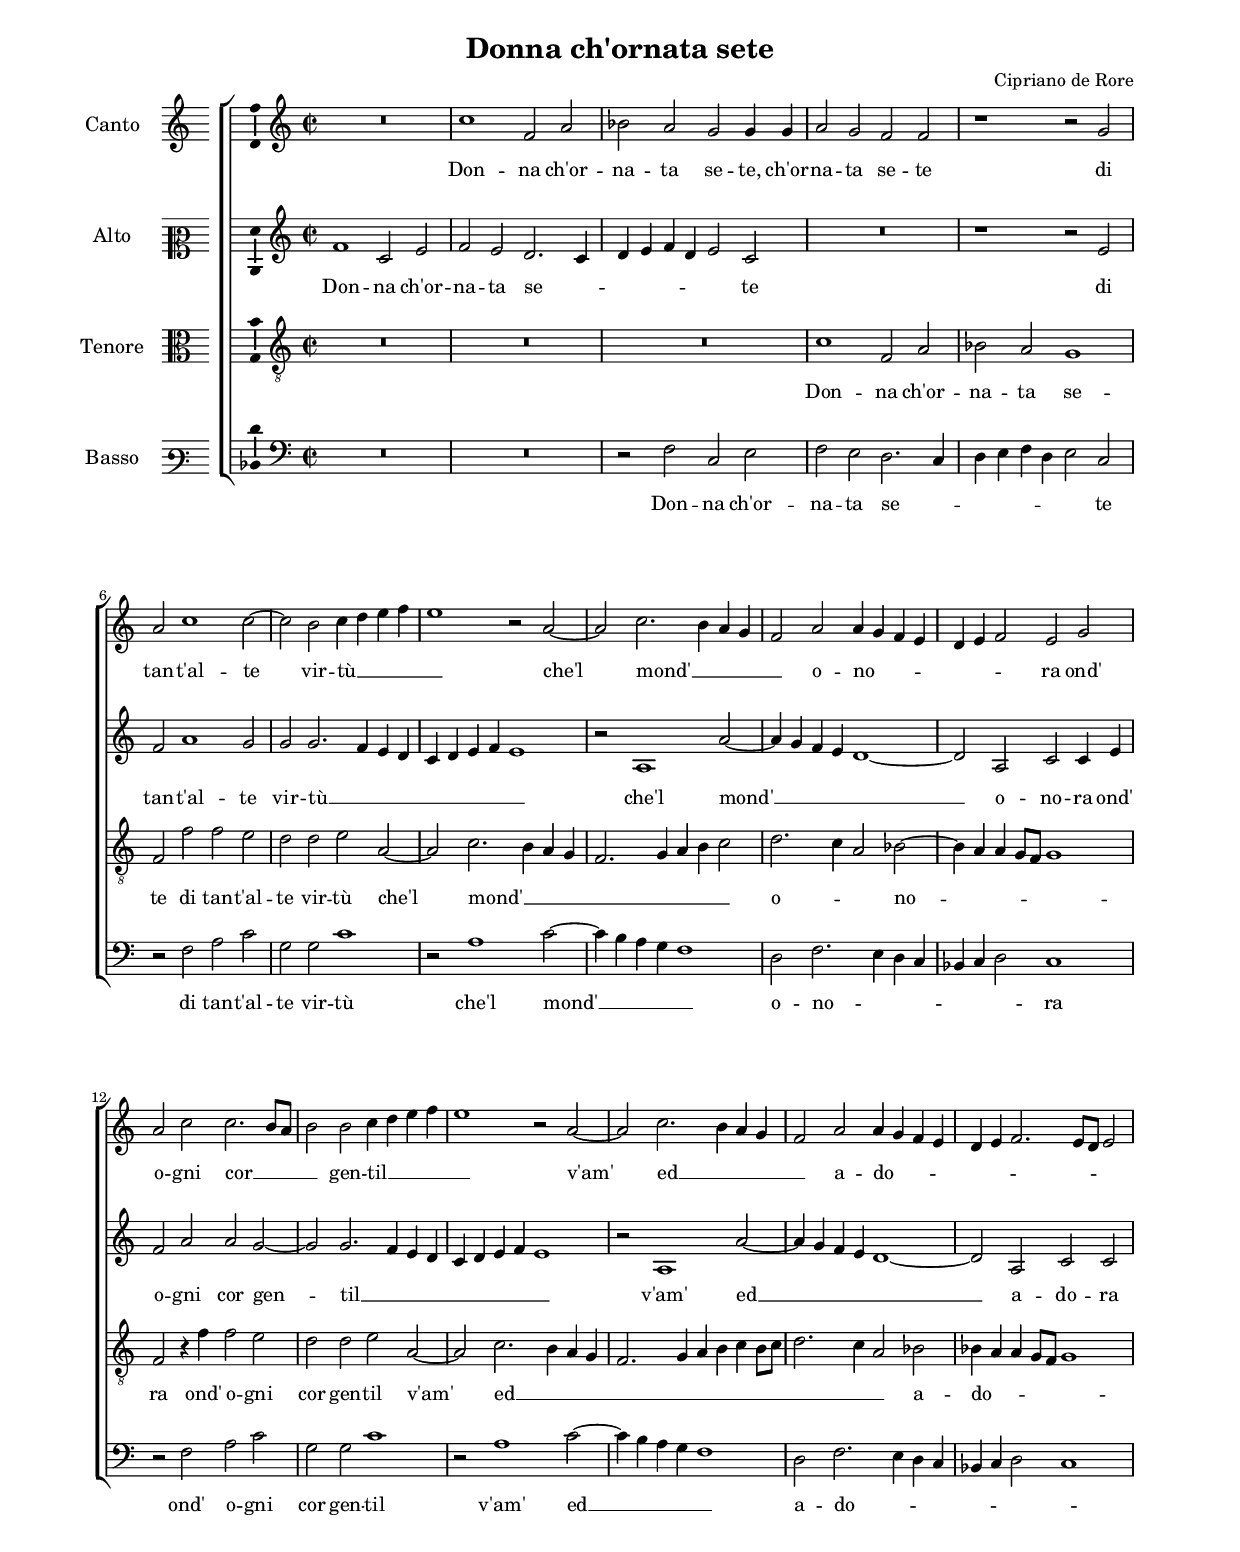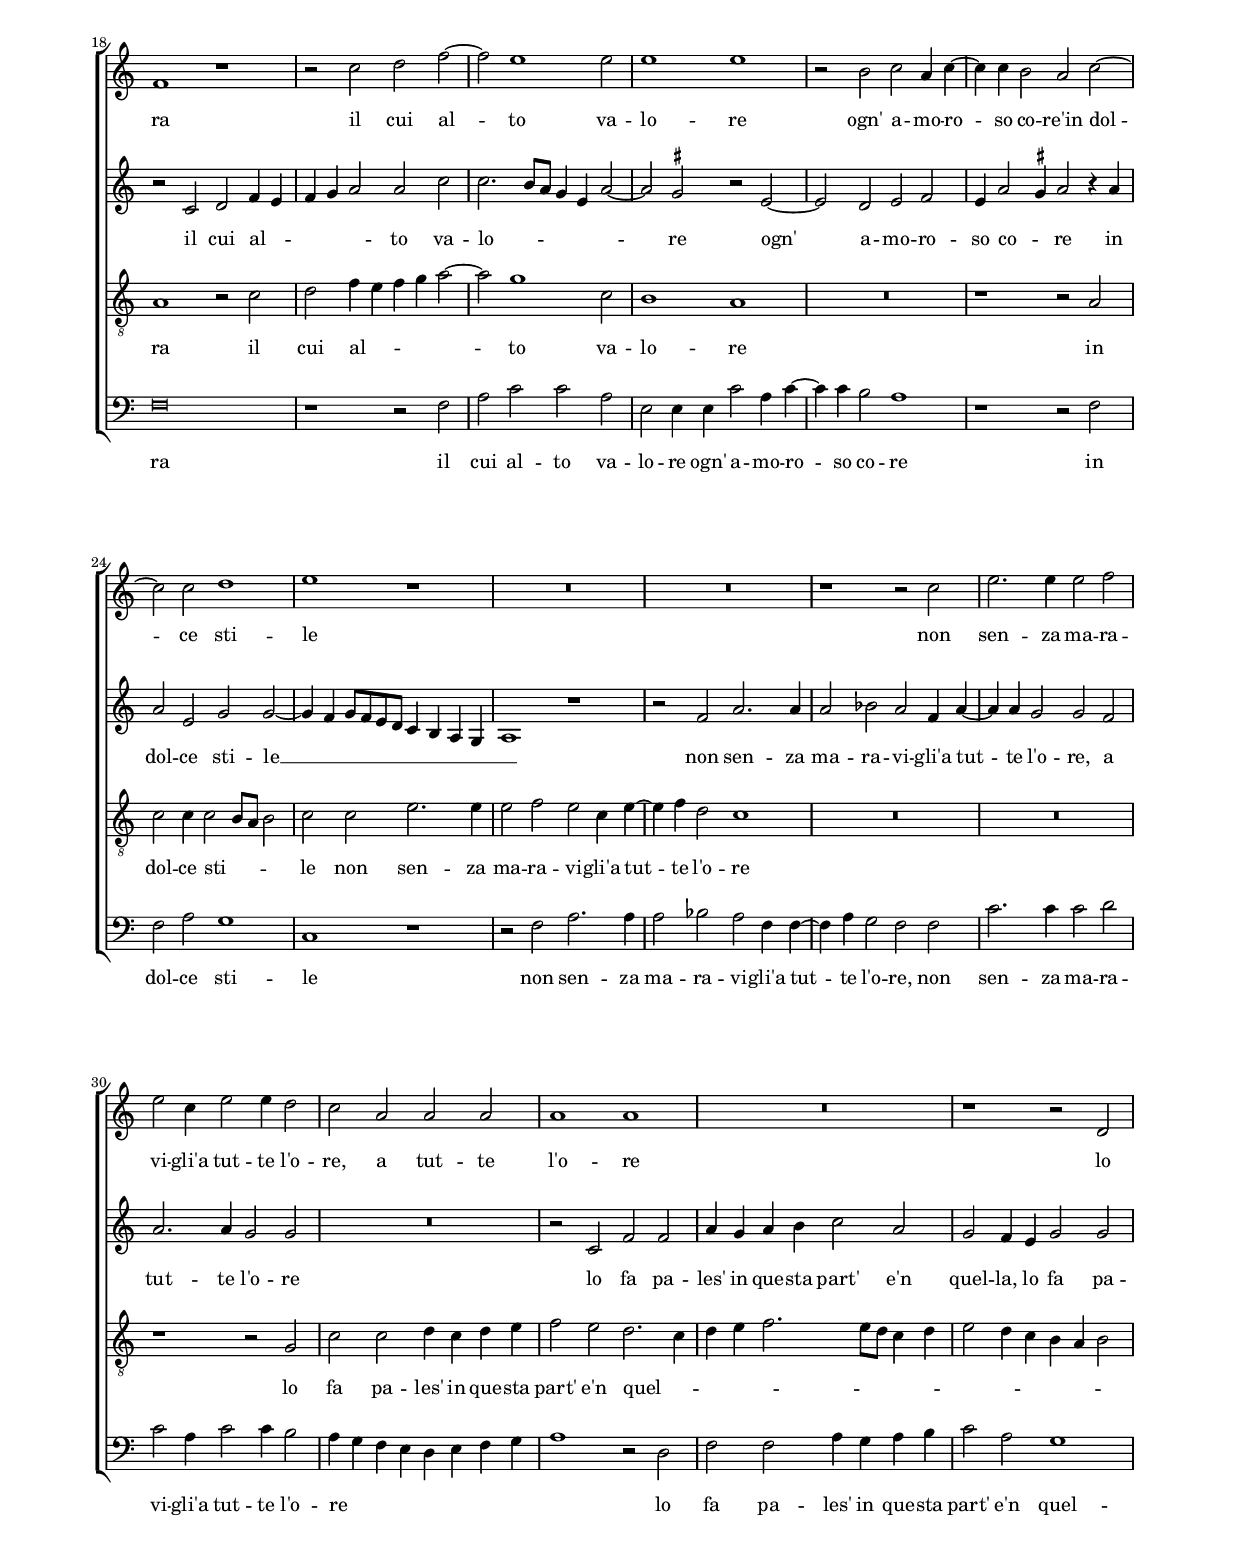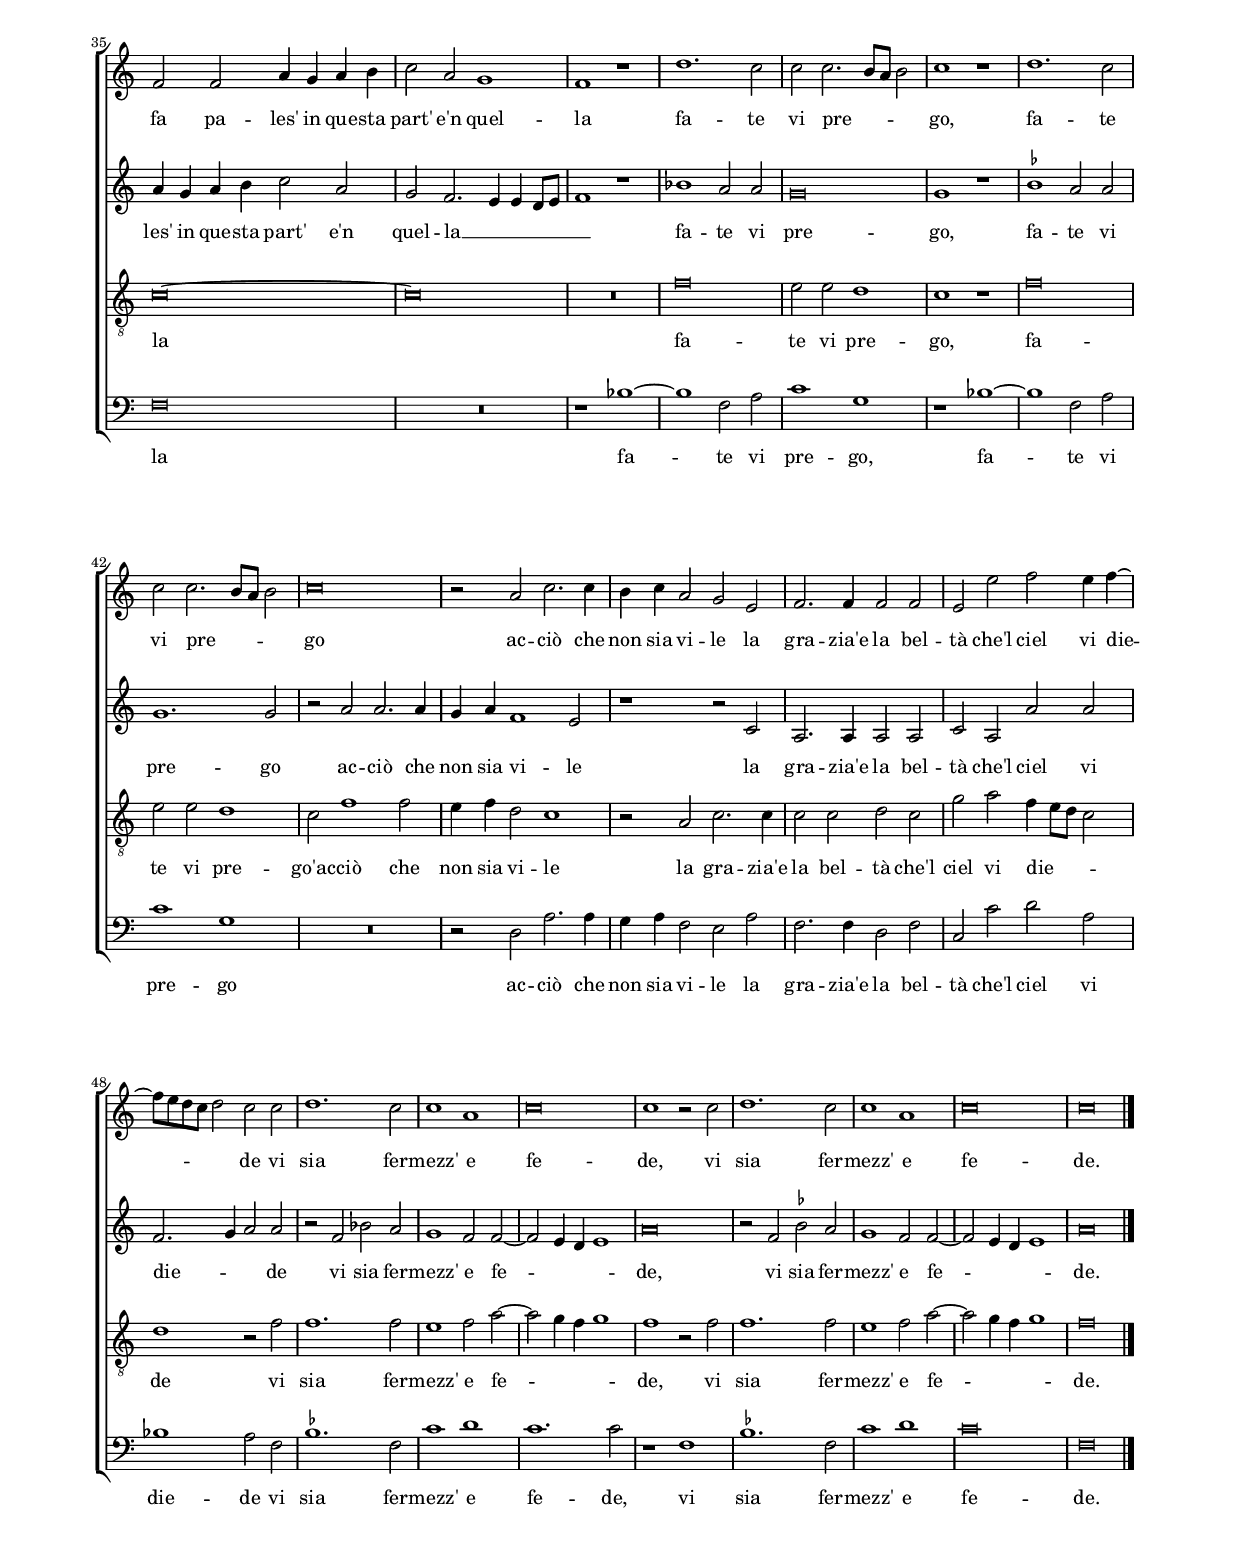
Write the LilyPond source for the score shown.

\header
{
  title="Donna ch'ornata sete"
  composer="Cipriano de Rore"
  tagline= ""
}

\version "2.24.1"
\include "deutsch.ly"
#(set-global-staff-size 15.5)
% #(set-default-paper-size "letter")
#(ly:set-option 'point-and-click #f)

	
global = {
	\key c \major
	\time 2/2 \set Score.measureLength = #(ly:make-moment 2/1)
	}

	ficta = { \once \set suggestAccidentals = ##t }
	
	forget = #(define-music-function (music) (ly:music?) #{
		\accidentalStyle forget
		$music
		\accidentalStyle default
		#})
	
	m = \melisma
	me = \melismaEnd


\paper
	{
	top-margin = 2.2 \cm
	bottom-margin = 2.2 \cm
	left-margin = 1.8 \cm
	right-margin = 1.8 \cm
	ragged-bottom = ##f
	ragged-last-bottom = ##t
	print-page-number = ##f
	system-system-spacing = #'((basic-distance . 18) (minimum-distance . 13) (padding . 7) (strechability . 150))
	systems-per-page = 3
	page-count = 3
%	min-systems-per-page = 3
	}


incipitcantus = \markup { \score {
	{
	\set Staff.instrumentName = \markup { \fontsize #1 "Canto" }
	\key c \major
	\clef violin
	s4 \bar ""
	}
	\layout  {
	raggedright = ##t
	indent = 1.6 \cm
	line-width = 2.4\cm
	\context { \Staff \remove Time_signature_engraver }
	\override Staff.Clef.Y-extent = #'(0 . 0)
	}} \hspace #1 }
	
      
incipitaltus = \markup { \score {
	{
	\set Staff.instrumentName = \markup { \fontsize #1 "Alto" }
	\key c \major
	\clef mezzosoprano
	s4 \bar ""
	}
	\layout  {
	raggedright = ##t
	indent = 1.6 \cm
	line-width = 2.4\cm
	\context { \Staff \remove Time_signature_engraver }
	\override Staff.Clef.Y-extent = #'(0 . 0)
	}} \hspace #1 }


incipittenor = \markup { \score {
	{
	\set Staff.instrumentName = \markup { \fontsize #1 "Tenore" }
	\key c \major
	\clef alto
	s4 \bar ""
	}
	\layout  {
	raggedright = ##t
	indent = 1.6 \cm
	line-width = 2.4\cm
	\context { \Staff \remove Time_signature_engraver }
	\override Staff.Clef.Y-extent = #'(0 . 0)
	}} \hspace #1 }


incipitbassus = \markup { \score {
	{
	\set Staff.instrumentName = \markup { \fontsize #1 "Basso" }
	\key c \major
	\clef varbaritone
	s4 \bar ""
	}
	\layout  {
	raggedright = ##t
	indent = 1.6 \cm
	line-width = 2.4\cm
	\context { \Staff \remove Time_signature_engraver }
	\override Staff.Clef.Y-extent = #'(0 . 0)
	}} \hspace #1 }


cantus =  \relative c''
	{
	R\breve
	c1 f,2 a
	b2 a g g4 g
	a2 g f f
%5
	r1 r2 g |
	a2 c1 c2~
	c2 h c4 \m d e f
	e1 \me r2 a,~
	a2 c2. \m h4 a g
%10
	f2 \me a a4 \m g f e |
	d4 e f2 \me e g
	a2 c c2. \m h8 a
	h2 \me h c4 \m d e f
	e1 \me r2 a,~
%15
	a2 c2. \m h4 a g |
	f2 \me a a4 \m g f e
	d4 e f2. e8 d e2 \me
	f1 r
	r2 c' d f~
%20
	f2 e1 e2 |
	e1 e
	r2 h c a4 c~
	c4 c h2 a c~
	c2 c d1
%25
	e1 r |
	R\breve
	R\breve
	r1 r2 c
	e2. e4 e2 f
%30
	e2 c4 e2 e4 d2 |
	c2 a a a
	a1 a
	R\breve
	r1 r2 d,
%35
	f2 f a4 g a h |
	c2 a g1
	f1 r
	d'1. c2
	c2 c2. \m h8 a h2 \me
%40
	c1 r |
	d1. c2
	c2 c2. \m h8 a h2 \me
	c\breve
	r2 a c2. c4
%45
	h4 c a2 g e |
	f2. f4 f2 f
	e2 e' f e4 f~
	f8 \m e d c d2 \me c c
	d1. c2
%50
	c1 a |
	c\breve
	c1 r2 c
	d1. c2
	c1 a
%55
	c\breve |
	c\breve \bar "|." |
	}


altus =  \relative c'
        {
	f1 c2 e
	f2 e d2. \m c4
	d4 e f d e2 \me c
	R\breve
%5
	r1 r2 e |
	f2 a1 g2
	g2 g2. \m f4 e d
	c4 d e f e1 \me
	r2 a,1 a'2~
%10
	a4 \m g f e d1~ |
	d2 \me a c c4 e
	f2 a a g~
	g2 g2. \m f4 e d
	c4 d e f e1 \me
%15
	r2 a,1 a'2~ |
	a4 \m g f e d1~
	d2 \me a c c
	r2 c d f4 \m e
	f4 g a2 \me a c
%20
	c2. \m h8 a g4 e a2~ |
	a2 \me \ficta gis r e~
	e2 d e f
	e4 a2 \m \ficta gis4 \me a2 r4 a
	a2 e g g~
%25
	g4 \m f g8 f e d c4 h a g |
	a1 \me r
	r2 f' a2. a4
	a2 b a f4 a~
	a4 a g2 g f
%30
	a2. a4 g2 g |
	R\breve
	r2 c, f f
	a4 g a h c2 a
	g2 f4 e g2 g
%35
	a4 g a h c2 a |
	g2 f2. \m e4 e d8 e
	f1 \me r
	b1 a2 a
	g\breve
%40
	g1 r
	\ficta b1 a2 a
	g1. g2
	r2 a a2. a4
	g4 a f1 e2
%45
	r1 r2 c |
	a2. a4 a2 a
	c2 a a' a
	f2. \m g4 a2 \me a
	r2 f b a
%50
	g1 f2 f~ |
	f2 \m e4 d e1 \me
	a\breve
	r2 f \ficta b a
	g1 f2 f~
%55
	f2 \m e4 d e1 \me |
	a\breve |
        }


tenor =  \relative c'
	{
	R\breve
	R\breve
	R\breve
	c1 f,2 a
%5
	b2 a g1 |
	f2 f' f e
	d2 d e a,~
	a2 c2. \m h4 a g
	f2. g4 a h c2 \me
%10
	d2. \m c4 a2 \me b~ |
	b4 \m a a g8 f g1 \me
	f2 r4 f' f2 e
	d2 d e a,~
	a2 c2. \m h4 a g
%15
	f2. g4 a h c h8 c |
	d2. c4 a2 \me b
	b4 \m a a g8 f g1 \me
	a1 r2 c
	d2 f4 \m e f g a2~
%20
	a2 \me g1 c,2 |
	h1 a
	R\breve
	r1 r2 a
	c2 c4 c2 \m h8 a h2 \me
%25
	c2 c e2. e4 |
	e2 f e c4 e~
	e4 f d2 c1
	R\breve
	R\breve
%30
	r1 r2 g |
	c2 c d4 c d e
	f2 e d2. \m c4
	d4 e f2. e8 d c4 d
	e2 d4 c h a h2 \me
%35
	c\breve~ |
	c\breve
	R\breve
	f\breve
	e2 e d1
%40
	c1 r |
	f\breve
	e2 e d1
	c2 f1 f2
	e4 f d2 c1
%45
	r2 a c2. c4 |
	c2 c d c
	g'2 a f4 \m e8 d c2 \me
	d1 r2 f
	f1. f2
%50
	e1 f2 a~ |
	a2 \m g4 f g1 \me
	f1 r2 f
	f1. f2
	e1 f2 a~
%55
	a2 \m g4 f g1 \me |
	f\breve |
	}


bassus  =  \relative c
	{
	R\breve
	R\breve
	r2 f c e
	f2 e d2. \m c4
%5
	d4 e f d e2 \me c |
	r2 f a c
	g2 g c1
	r2 a1 c2~
	c4 \m h a g f1 \me
%10
	d2 f2. \m e4 d c |
	b4 c d2 \me c1
	r2 f a c
	g2 g c1
	r2 a1 c2~
%15
	c4 \m h a g f1 \me |
	d2 f2. \m e4 d c
	b4 c d2 c1 \me
	f\breve
	r1 r2 f
%20
	a2 c c a |
	e2 e4 e c'2 a4 c~
	c4 c h2 a1
	r1 r2 f
	f2 a g1
%25
	c,1 r |
	r2 f a2. a4
	a2 b a f4 f~
	f4 a g2 f f
	c'2. c4 c2 d
%30
	c2 a4 c2 c4 h2 |
	a4 \m g f e d e f g
	a1 \me r2 d,
	f2 f a4 g a h
	c2 a g1
%35
	f\breve |
	R\breve
	r1 b~
	b1 f2 a
	c1 g
%40
	r1 b~ |
	b1 f2 a
	c1 g
	R\breve
	r2 d a'2. a4
%45
	g4 a f2 e a |
	f2. f4 d2 f
	c2 c' d a
	b1 a2 f
	\ficta b1. f2
%50
	c'1 d |
	c1. c2
	r1 f,
	\ficta b1. f2
	c'1 d
%55
	c\breve |
	f,\breve |
	}

lyricscantus = \lyricmode {
	Don -- na ch'or -- na -- ta se -- te,
	ch'or -- na -- ta se -- te
	di tan -- t'al -- te vir -- tù __ che'l mond' __ o -- no -- ra
	ond' o -- gni cor __ gen -- til __ v'am' ed __ a -- do -- ra
	il cui al -- to va -- lo -- re
	ogn' a -- mo -- ro -- so co -- re'in dol -- ce sti -- le
	non sen -- za ma -- ra -- vi -- gli'a tut -- te l'o -- re,
	a tut -- te l'o -- re
	lo fa pa -- les' in que -- sta part' e'n quel -- la
	fa -- te vi pre -- go,
	fa -- te vi pre -- go ac -- ciò che non sia vi -- le
	la gra -- zia'e la bel -- tà che'l ciel vi die -- de
	vi sia fer -- mezz' e fe -- de,
	vi sia fer -- mezz' e fe -- de.
	}


lyricsaltus = \lyricmode {
	Don -- na ch'or -- na -- ta se -- te
	di tan -- t'al -- te vir -- tù __ che'l mond' __ o -- no -- ra
	ond' o -- gni cor gen -- til __ v'am' ed __ a -- do -- ra
	il cui al -- to va -- lo -- re
	ogn' a -- mo -- ro -- so co -- re in dol -- ce sti -- le __
	non sen -- za ma -- ra -- vi -- gli'a tut -- te l'o -- re,
	a tut -- te l'o -- re
	lo fa pa -- les' in que -- sta part' e'n quel -- la,
	lo fa pa -- les' in que -- sta part' e'n quel -- la __
	fa -- te vi pre -- go,
	fa -- te vi pre -- go ac -- ciò che non sia vi -- le
	la gra -- zia'e la bel -- tà che'l ciel vi die -- de
	vi sia fer -- mezz' e fe -- de,
	vi sia fer -- mezz' e fe -- de.
	}


lyricstenor = \lyricmode {
	Don -- na ch'or -- na -- ta se -- te
	di tan -- t'al -- te vir -- tù che'l mond' __ o -- no -- ra
	ond' o -- gni cor gen -- til v'am' ed __ a -- do -- ra
	il cui al -- to va -- lo -- re
	in dol -- ce sti -- le
	non sen -- za ma -- ra -- vi -- gli'a tut -- te l'o -- re
	lo fa pa -- les' in que -- sta part' e'n quel -- la
	fa -- te vi pre -- go,
	fa -- te vi pre -- go'ac -- ciò che non sia vi -- le
	la gra -- zia'e la bel -- tà che'l ciel vi die -- de
	vi sia fer -- mezz' e fe -- de,
	vi sia fer -- mezz' e fe -- de.
	}


lyricsbassus = \lyricmode {
	Don -- na ch'or -- na -- ta se -- te
	di tan -- t'al -- te vir -- tù che'l mond' __ o -- no -- ra
	ond' o -- gni cor gen -- til v'am' ed __ a -- do -- ra
	il cui al -- to va -- lo -- re
	ogn' a -- mo -- ro -- so co -- re in dol -- ce sti -- le
	non sen -- za ma -- ra -- vi -- gli'a tut -- te l'o -- re,
	non sen -- za ma -- ra -- vi -- gli'a tut -- te l'o -- re
	lo fa pa -- les' in que -- sta part' e'n quel -- la
	fa -- te vi pre -- go,
	fa -- te vi pre -- go ac -- ciò che non sia vi -- le
	la gra -- zia'e la bel -- tà che'l ciel vi die -- de
	vi sia fer -- mezz' e fe -- de,
	vi sia fer -- mezz' e fe -- de.
	}


\score
{  
	\transpose c c {
	\new ChoirStaff \with { \override StaffGrouper.staff-staff-spacing.basic-distance = #13 }
	<<

	\new Staff << \global
	\new Voice="v1" {
		\set Staff.instrumentName=\incipitcantus
		\set Staff.midiInstrument = "reed organ"
		\clef violin
		\cantus }
	\new Lyrics \lyricsto "v1" {\lyricscantus }
	>>


	\new Staff << \global
	\new Voice="v2" {
		\set Staff.instrumentName=\incipitaltus
		\set Staff.midiInstrument = "reed organ"
		\clef violin
		\altus}
	\new Lyrics \lyricsto "v2" {\lyricsaltus }
	>>


	\new Staff << \global
	\new Voice="v3" {
		\set Staff.instrumentName=\incipittenor
		\set Staff.midiInstrument = "reed organ"
		\clef "G_8"
		\tenor }
	\new Lyrics \lyricsto "v3" {\lyricstenor }
	>>


	\new Staff << \global
	\new Voice="v4" {
		\set Staff.instrumentName=\incipitbassus
		\set Staff.midiInstrument = "reed organ"
		\clef bass
		\bassus }
	\new Lyrics \lyricsto "v4" {\lyricsbassus}
	>>

	>>
	} % transpose

	\layout
	{
	indent = 2.1 \cm
	\context { \Lyrics \override VerticalAxisGroup.nonstaff-relatedstaff-spacing.padding = #2 }
	\context { \Staff \override TimeSignature.break-visibility = #end-of-line-invisible }
	\context { \Staff \consists Ambitus_engraver }
	\context { \Voice \override NoteHead.style = #'baroque }
	}

\midi
	{
	\tempo 2 = 90
	}
	
}


% EOF
